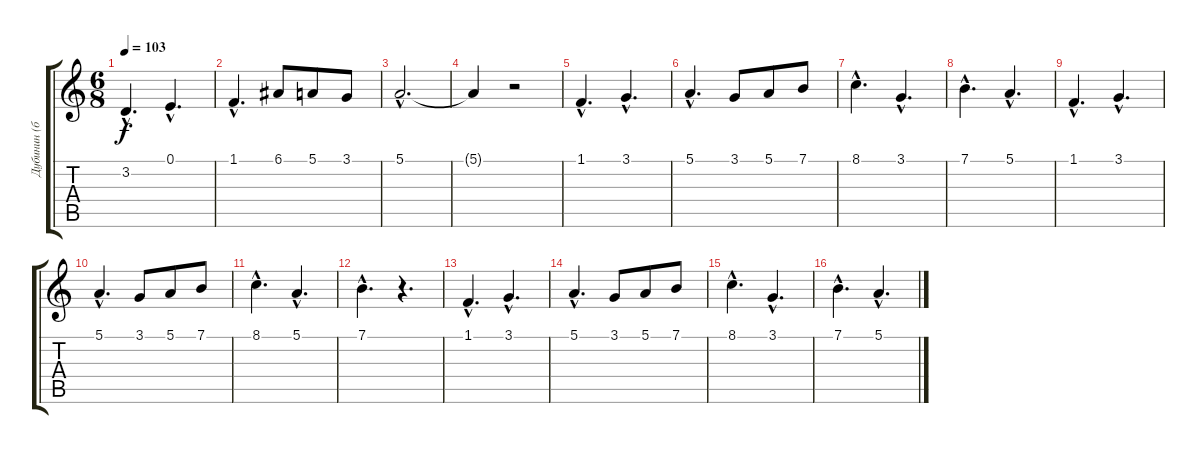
\track ("Дубинин (бэк вокал)" "Дубинин (б") {instrument fx5brightness}
\staff {score tabs}
\tuning (E4 B3 G3 D3 A2 E2) {hide}
\ts (6 8)
\tempo 103
\clef g2
\ks c
3.2{hac}.4{d dy f} 0.1{hac}.4{d} |
1.1{hac}.4{d} 6.1.8 5.1.8 3.1.8 |
5.1{hac}.2{d} |
5.1{t}.4 r.2 |
1.1{hac}.4{d} 3.1{hac}.4{d} |
5.1{hac}.4{d} 3.1.8 5.1.8 7.1.8 |
8.1{hac}.4{d} 3.1{hac}.4{d} |
7.1{hac}.4{d} 5.1{hac}.4{d} |
1.1{hac}.4{d} 3.1{hac}.4{d} |
5.1{hac}.4{d} 3.1.8 5.1.8 7.1.8 |
8.1{hac}.4{d} 5.1{hac}.4{d} |
7.1{hac}.4{d} r.4{d} |
1.1{hac}.4{d} 3.1{hac}.4{d} |
5.1{hac}.4{d} 3.1.8 5.1.8 7.1.8 |
8.1{hac}.4{d} 3.1{hac}.4{d} |
7.1{hac}.4{d} 5.1{hac}.4{d}
